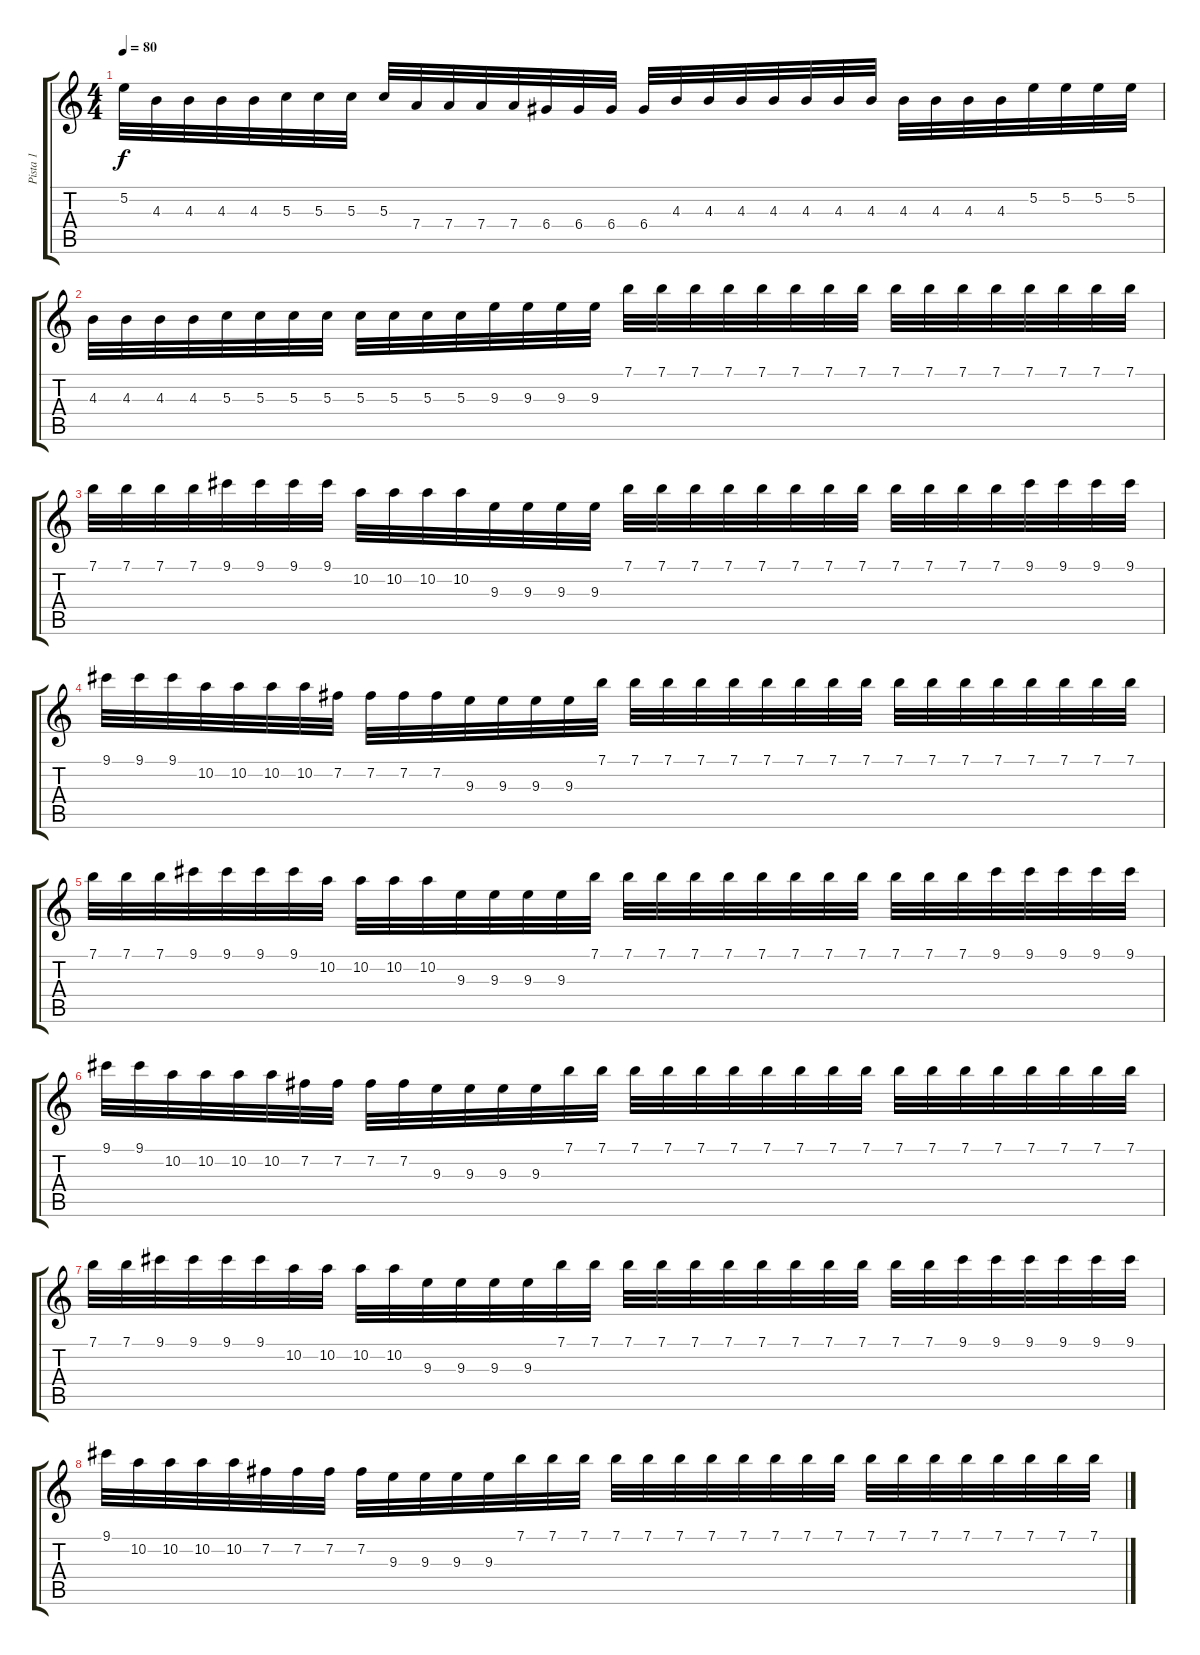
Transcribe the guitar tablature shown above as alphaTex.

\track ("Pista 1" "Pista 1") {instrument distortionguitar}
\staff {score tabs}
\tuning (E4 B3 G3 D3 A2 E2) {hide}
\ts (4 4)
\tempo 80
\clef g2
\ks c
5.2.32{dy f} 4.3.32 4.3.32 4.3.32 4.3.32 5.3.32 5.3.32 5.3.32 5.3.32 7.4.32 7.4.32 7.4.32 7.4.32 6.4.32 6.4.32 6.4.32 6.4.32 4.3.32 4.3.32 4.3.32 4.3.32 4.3.32 4.3.32 4.3.32 4.3.32 4.3.32 4.3.32 4.3.32 5.2.32 5.2.32 5.2.32 5.2.32 |
4.3.32 4.3.32 4.3.32 4.3.32 5.3.32 5.3.32 5.3.32 5.3.32 5.3.32 5.3.32 5.3.32 5.3.32 9.3.32 9.3.32 9.3.32 9.3.32 7.1.32 7.1.32 7.1.32 7.1.32 7.1.32 7.1.32 7.1.32 7.1.32 7.1.32 7.1.32 7.1.32 7.1.32 7.1.32 7.1.32 7.1.32 7.1.32 |
7.1.32 7.1.32 7.1.32 7.1.32 9.1.32 9.1.32 9.1.32 9.1.32 10.2.32 10.2.32 10.2.32 10.2.32 9.3.32 9.3.32 9.3.32 9.3.32 7.1.32 7.1.32 7.1.32 7.1.32 7.1.32 7.1.32 7.1.32 7.1.32 7.1.32 7.1.32 7.1.32 7.1.32 9.1.32 9.1.32 9.1.32 9.1.32 |
9.1.32 9.1.32 9.1.32 10.2.32 10.2.32 10.2.32 10.2.32 7.2.32 7.2.32 7.2.32 7.2.32 9.3.32 9.3.32 9.3.32 9.3.32 7.1.32 7.1.32 7.1.32 7.1.32 7.1.32 7.1.32 7.1.32 7.1.32 7.1.32 7.1.32 7.1.32 7.1.32 7.1.32 7.1.32 7.1.32 7.1.32 7.1.32 |
7.1.32 7.1.32 7.1.32 9.1.32 9.1.32 9.1.32 9.1.32 10.2.32 10.2.32 10.2.32 10.2.32 9.3.32 9.3.32 9.3.32 9.3.32 7.1.32 7.1.32 7.1.32 7.1.32 7.1.32 7.1.32 7.1.32 7.1.32 7.1.32 7.1.32 7.1.32 7.1.32 9.1.32 9.1.32 9.1.32 9.1.32 9.1.32 |
9.1.32 9.1.32 10.2.32 10.2.32 10.2.32 10.2.32 7.2.32 7.2.32 7.2.32 7.2.32 9.3.32 9.3.32 9.3.32 9.3.32 7.1.32 7.1.32 7.1.32 7.1.32 7.1.32 7.1.32 7.1.32 7.1.32 7.1.32 7.1.32 7.1.32 7.1.32 7.1.32 7.1.32 7.1.32 7.1.32 7.1.32 7.1.32 |
7.1.32 7.1.32 9.1.32 9.1.32 9.1.32 9.1.32 10.2.32 10.2.32 10.2.32 10.2.32 9.3.32 9.3.32 9.3.32 9.3.32 7.1.32 7.1.32 7.1.32 7.1.32 7.1.32 7.1.32 7.1.32 7.1.32 7.1.32 7.1.32 7.1.32 7.1.32 9.1.32 9.1.32 9.1.32 9.1.32 9.1.32 9.1.32 |
9.1.32 10.2.32 10.2.32 10.2.32 10.2.32 7.2.32 7.2.32 7.2.32 7.2.32 9.3.32 9.3.32 9.3.32 9.3.32 7.1.32 7.1.32 7.1.32 7.1.32 7.1.32 7.1.32 7.1.32 7.1.32 7.1.32 7.1.32 7.1.32 7.1.32 7.1.32 7.1.32 7.1.32 7.1.32 7.1.32 7.1.32 7.1.32
